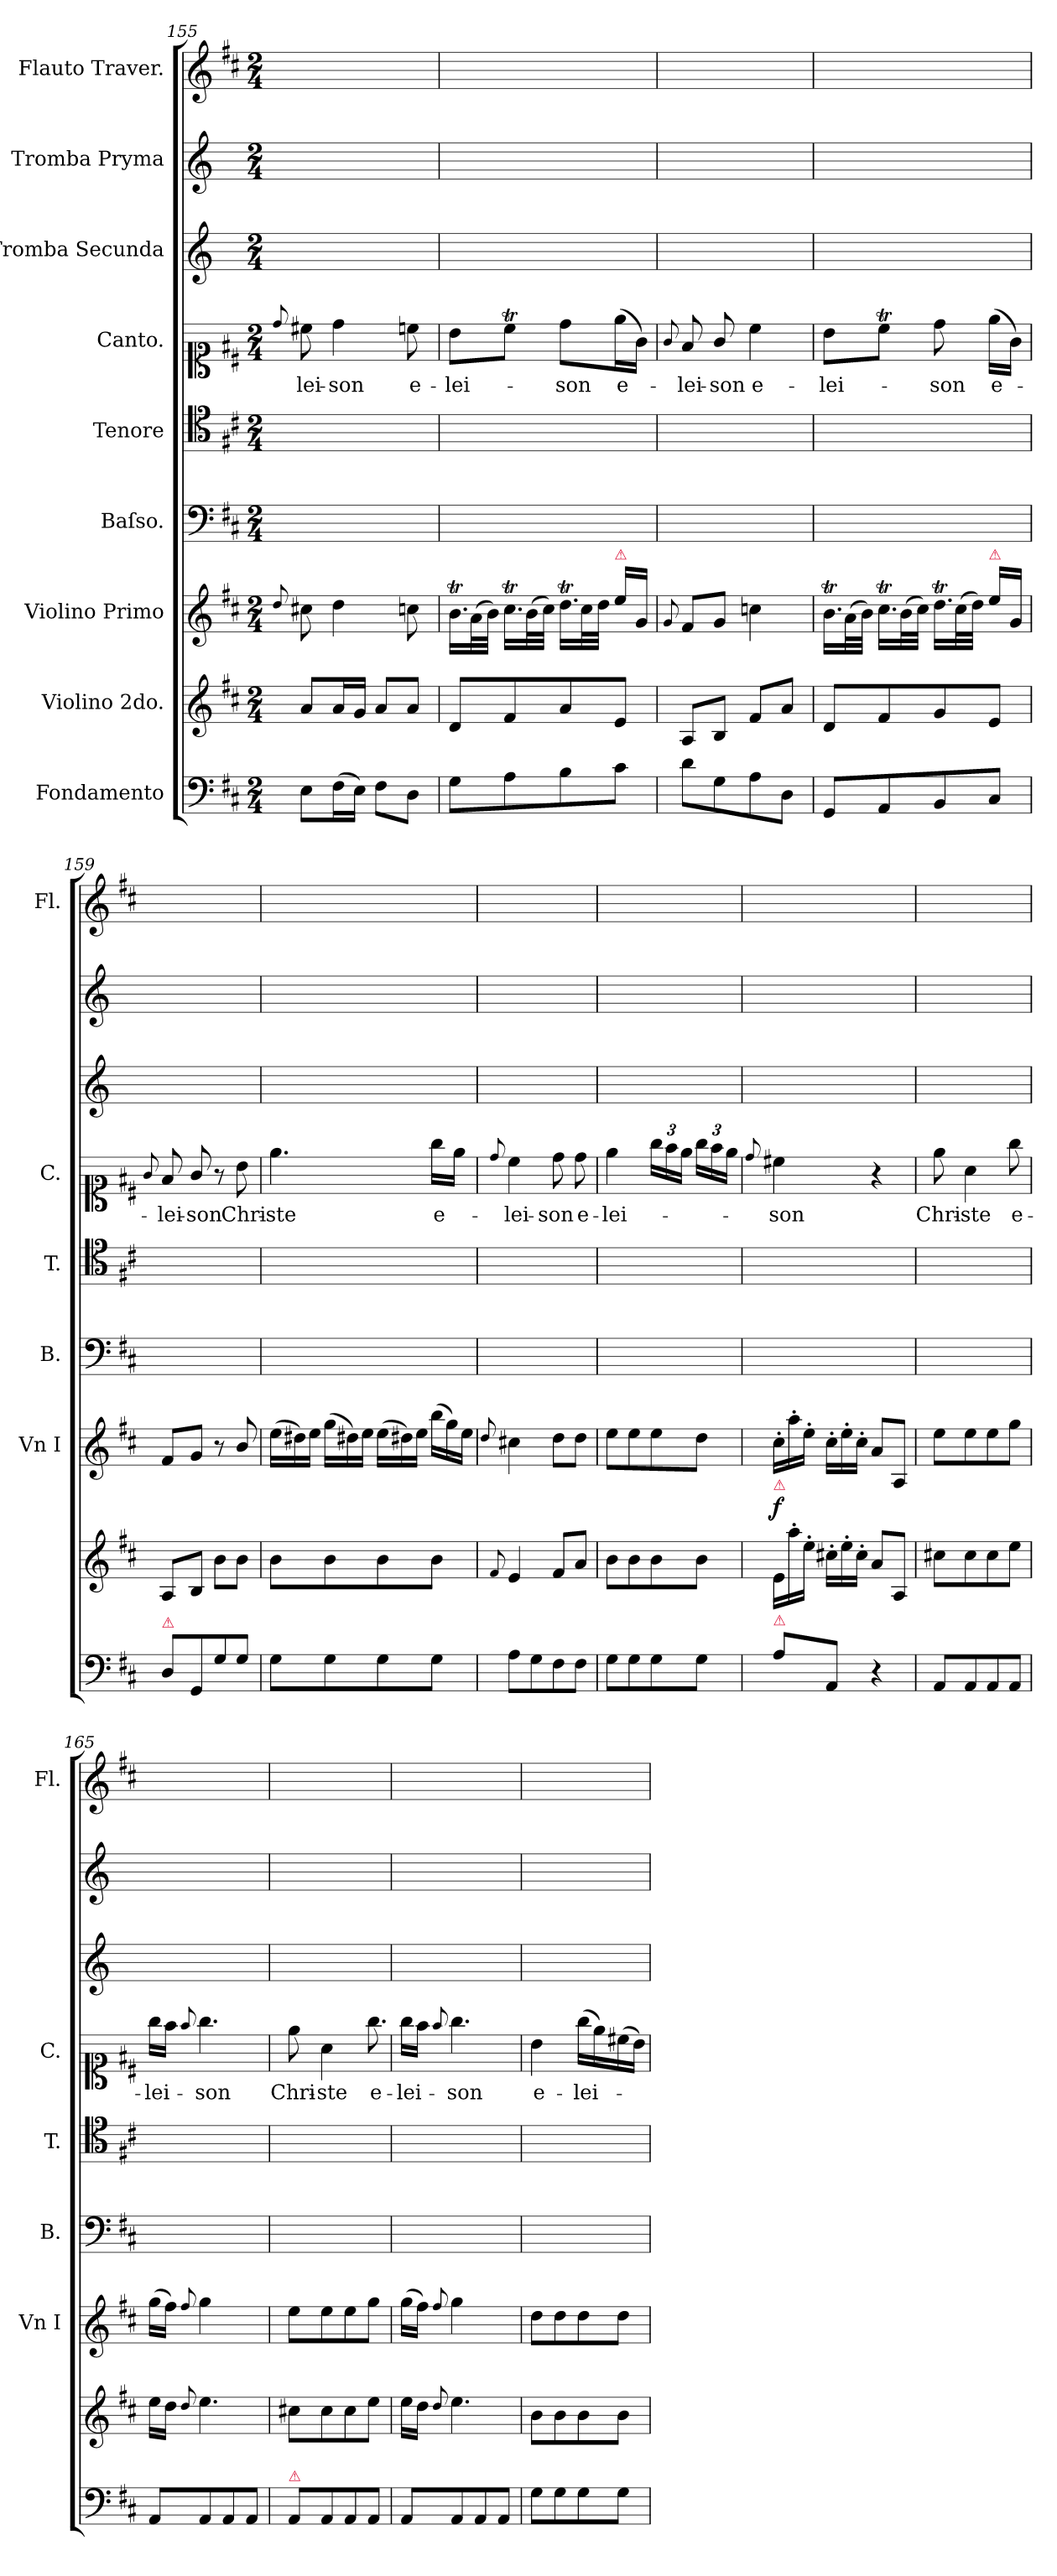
**kern	**kern	**dynam	**kern	**dynam	**kern	**kern	**kern	**text	**kern	**kern	**kern
*part9	*part8	*part8	*part7	*part7	*part6	*part5	*part4	*part4	*part3	*part2	*part1
*staff9	*staff8	*staff8	*staff7	*staff7	*staff6	*staff5	*staff4	*staff4	*staff3	*staff2	*staff1
*I"Fondamento	*I"Violino 2do.	*	*I"Violino Primo	*	*I"Baſso.	*I"Tenore	*I"Canto.	*	*I"Tromba Secunda	*I"Tromba Pryma	*I"Flauto Traver.
*	*	*	*I'Vn I	*	*I'B.	*I'T.	*I'C.	*	*	*	*I'Fl.
*clefF4	*clefG2	*	*clefG2	*	*clefF4	*clefC4	*clefC1	*	*clefG2	*clefG2	*clefG2
*	*	*	*	*	*	*	*	*	*ITrd-1c-2	*ITrd-1c-2	*
*k[f#c#]	*k[f#c#]	*	*k[f#c#]	*	*k[f#c#]	*k[f#c#]	*k[f#c#]	*	*k[f#c#]	*k[f#c#]	*k[f#c#]
*M2/4	*M2/4	*	*M2/4	*	*M2/4	*M2/4	*M2/4	*	*M2/4	*M2/4	*M2/4
=155	=155	=155	=155	=155	=155	=155	=155	=155	=155	=155	=155
.	.	.	8qqdd/	.	.	.	8qqdd/	.	.	.	.
8E\L	8a/L	.	8cc#X\	.	2ryy	2ryy	8cc#X\	-lei-	2ryy	2ryy	2ryy
(>16F#\L	16a/L	.	4dd\	.	.	.	4dd\	-son	.	.	.
16E\JJ)	16g/JJ	.	.	.	.	.	.	.	.	.	.
8F#\L	8a/L	.	.	.	.	.	.	.	.	.	.
8D\J	8a/J	.	8ccn\	.	.	.	8ccn\	e-	.	.	.
=156	=156	=156	=156	=156	=156	=156	=156	=156	=156	=156	=156
!	!	!	!LO:N:vis=16.	!	!	!	!	!	!	!	!
8G\L	8d/L	.	16bT\LL	.	2ryy	2ryy	8b\L	-lei-	2ryy	2ryy	2ryy
.	.	.	(>32a\L	.	.	.	.	.	.	.	.
.	.	.	32b\JJJ)	.	.	.	.	.	.	.	.
!	!	!	!LO:N:vis=16.	!	!	!	!	!	!	!	!
8A\	8f#/	.	16cc#t\LL	.	.	.	8cc#t\J	.	.	.	.
.	.	.	(32b\L	.	.	.	.	.	.	.	.
.	.	.	32cc#\JJJ)	.	.	.	.	.	.	.	.
!	!	!	!LO:N:vis=16.	!	!	!	!	!	!	!	!
8B\	8a/	.	16ddT\LL	.	.	.	8dd\L	-son	.	.	.
.	.	.	32cc#\L	.	.	.	.	.	.	.	.
.	.	.	32dd\JJJ	.	.	.	.	.	.	.	.
!	!	!	!LO:TX:a:color=crimson:t=⚠	!	!	!	!	!	!	!	!
8c#\J	8e/J	.	16ee\LL	.	.	.	(>16ee\L	e-	.	.	.
.	.	.	16g/JJ	.	.	.	16g\JJ)	.	.	.	.
=157	=157	=157	=157	=157	=157	=157	=157	=157	=157	=157	=157
.	.	.	8qqg/	.	.	.	8qqg/	.	.	.	.
8d\L	8A/L	.	8f#/L	.	2ryy	2ryy	8f#/	-lei-	2ryy	2ryy	2ryy
8G\	8B/J	.	8g/J	.	.	.	8g/	-son	.	.	.
8A\	8f#/L	.	4ccn\	.	.	.	4cc#\	e-	.	.	.
8D\J	8a/J	.	.	.	.	.	.	.	.	.	.
=158	=158	=158	=158	=158	=158	=158	=158	=158	=158	=158	=158
!	!	!	!LO:N:vis=16.	!	!	!	!	!	!	!	!
8GG/L	8d/L	.	16bT\LL	.	2ryy	2ryy	8b\L	-lei-	2ryy	2ryy	2ryy
.	.	.	(>32a\L	.	.	.	.	.	.	.	.
.	.	.	32b\JJJ)	.	.	.	.	.	.	.	.
!	!	!	!LO:N:vis=16.	!	!	!	!	!	!	!	!
8AA/	8f#/	.	16cc#t\LL	.	.	.	8cc#t\J	.	.	.	.
.	.	.	(>32b\L	.	.	.	.	.	.	.	.
.	.	.	32cc#\JJJ)	.	.	.	.	.	.	.	.
!	!	!	!LO:N:vis=16.	!	!	!	!	!	!	!	!
8BB/	8g/	.	16ddT\LL	.	.	.	8dd\	-son	.	.	.
.	.	.	(<32cc#\L	.	.	.	.	.	.	.	.
.	.	.	32dd\JJJ)	.	.	.	.	.	.	.	.
!	!	!	!LO:TX:a:color=crimson:t=⚠	!	!	!	!	!	!	!	!
8C#/J	8e/J	.	16ee\LL	.	.	.	(>16ee\LL	e-	.	.	.
.	.	.	16g/JJ	.	.	.	16g\JJ)	.	.	.	.
=159	=159	=159	=159	=159	=159	=159	=159	=159	=159	=159	=159
.	.	.	.	.	.	.	8qqg/	.	.	.	.
!LO:TX:a:color=crimson:t=⚠	!	!	!	!	!	!	!	!	!	!	!
8D/L	8A/L	.	8f#/L	.	2ryy	2ryy	8f#/	-lei-	2ryy	2ryy	2ryy
8GG/	8B/J	.	8g/J	.	.	.	8g/	-son	.	.	.
8G\	8b\L	.	8r	.	.	.	8r	.	.	.	.
8G\J	8b\J	.	8b/	.	.	.	8b\	Chri-	.	.	.
=160	=160	=160	=160	=160	=160	=160	=160	=160	=160	=160	=160
*	*	*	*Xtuplet	*	*	*	*	*	*	*	*
8G\L	8b\L	.	(>24ee\LL	.	2ryy	2ryy	4.ee\	-ste	2ryy	2ryy	2ryy
.	.	.	24dd#X\)	.	.	.	.	.	.	.	.
.	.	.	24ee\JJ	.	.	.	.	.	.	.	.
8G\	8b\	.	(>24gg\LL	.	.	.	.	.	.	.	.
.	.	.	24dd#X\)	.	.	.	.	.	.	.	.
.	.	.	24ee\JJ	.	.	.	.	.	.	.	.
8G\	8b\	.	(24ee\LL	.	.	.	.	.	.	.	.
.	.	.	24dd#X\)	.	.	.	.	.	.	.	.
.	.	.	24ee\JJ	.	.	.	.	.	.	.	.
8G\J	8b\J	.	(>24bb\LL	.	.	.	16gg\LL	e-	.	.	.
.	.	.	24gg\)	.	.	.	.	.	.	.	.
.	.	.	.	.	.	.	16ee\JJ	.	.	.	.
.	.	.	24ee\JJ	.	.	.	.	.	.	.	.
=161	=161	=161	=161	=161	=161	=161	=161	=161	=161	=161	=161
.	8qqf#/	.	8qqdd/	.	.	.	8qqdd/	.	.	.	.
8A\L	4e/	.	4cc#X\	.	2ryy	2ryy	4cc#\	-lei-	2ryy	2ryy	2ryy
8G\	.	.	.	.	.	.	.	.	.	.	.
8F#\	8f#/L	.	8dd\L	.	.	.	8dd\	-son	.	.	.
8F#\J	8a/J	.	8dd\J	.	.	.	8dd\	e-	.	.	.
=162	=162	=162	=162	=162	=162	=162	=162	=162	=162	=162	=162
8G\L	8b\L	.	8ee\L	.	2ryy	2ryy	4ee\	-lei-	2ryy	2ryy	2ryy
8G\	8b\	.	8ee\	.	.	.	.	.	.	.	.
8G\	8b\	.	8ee\	.	.	.	24gg\LL	.	.	.	.
.	.	.	.	.	.	.	24ff#\	.	.	.	.
.	.	.	.	.	.	.	24ee\JJ	.	.	.	.
8G\J	8b\J	.	8dd\J	.	.	.	24gg\LL	.	.	.	.
.	.	.	.	.	.	.	24ff#\	.	.	.	.
.	.	.	.	.	.	.	24ee\JJ	.	.	.	.
=163	=163	=163	=163	=163	=163	=163	=163	=163	=163	=163	=163
.	.	.	.	.	.	.	8qqdd/	.	.	.	.
*	*Xtuplet	*	*	*	*	*	*	*	*	*	*
!	!LO:TX:a:color=crimson:t=⚠	!	!	!	!	!	!	!	!	!	!
!LO:TX:a:color=crimson:t=⚠	!	!	!	!	!	!	!	!	!	!	!
!	!	!LO:DY:a	!	!LO:DY:a	!	!	!	!	!	!	!
8A\L	24e/LL	f	24cc#'\LL	for	2ryy	2ryy	4cc#X\	-son	2ryy	2ryy	2ryy
.	24aa'\	.	24aa'\	.	.	.	.	.	.	.	.
.	24ee'\JJ	.	24ee'\JJ	.	.	.	.	.	.	.	.
8AA/J	24cc#X'\LL	.	24cc#'\LL	.	.	.	.	.	.	.	.
.	24ee'\	.	24ee'\	.	.	.	.	.	.	.	.
.	24cc#'\JJ	.	24cc#'\JJ	.	.	.	.	.	.	.	.
4r	8a/L	.	8a/L	.	.	.	4r	.	.	.	.
.	8A/J	.	8A/J	.	.	.	.	.	.	.	.
=164	=164	=164	=164	=164	=164	=164	=164	=164	=164	=164	=164
!	!	!	!	!LO:DY:a	!	!	!	!	!	!	!
8AA/L	8cc#X\L	.	8ee\L	pia	2ryy	2ryy	8ee\	Chri-	2ryy	2ryy	2ryy
8AA/	8cc#\	.	8ee\	.	.	.	4a\	-ste	.	.	.
8AA/	8cc#\	.	8ee\	.	.	.	.	.	.	.	.
8AA/J	8ee\J	.	8gg\J	.	.	.	8gg\	e-	.	.	.
=165	=165	=165	=165	=165	=165	=165	=165	=165	=165	=165	=165
8AA/L	16ee\LL	.	(>16gg\LL	.	2ryy	2ryy	16gg\LL	-lei-	2ryy	2ryy	2ryy
.	16dd\JJ	.	16ff#\JJ)	.	.	.	16ff#\JJ	.	.	.	.
.	8qqdd/	.	8qqff#/	.	.	.	8qqff#/	.	.	.	.
!	!	!	!LO:N:vis=4	!	!	!	!	!	!	!	!
8AA/	4.ee\	.	4.gg\	.	.	.	4.gg\	-son	.	.	.
8AA/	.	.	.	.	.	.	.	.	.	.	.
8AA/J	.	.	.	.	.	.	.	.	.	.	.
=166	=166	=166	=166	=166	=166	=166	=166	=166	=166	=166	=166
!LO:TX:a:color=crimson:t=⚠	!	!	!	!	!	!	!	!	!	!	!
8AA/L	8cc#X\L	.	8ee\L	.	2ryy	2ryy	8ee\	Chri-	2ryy	2ryy	2ryy
8AA/	8cc#\	.	8ee\	.	.	.	4a\	-ste	.	.	.
8AA/	8cc#\	.	8ee\	.	.	.	.	.	.	.	.
!	!	!	!	!	!	!	!LO:N:vis=8.	!	!	!	!
8AA/J	8ee\J	.	8gg\J	.	.	.	8gg\	e-	.	.	.
=167	=167	=167	=167	=167	=167	=167	=167	=167	=167	=167	=167
8AA/L	16ee\LL	.	(>16gg\LL	.	2ryy	2ryy	16gg\LL	-lei-	2ryy	2ryy	2ryy
.	16dd\JJ	.	16ff#\JJ)	.	.	.	16ff#\JJ	.	.	.	.
.	8qqdd/	.	8qqff#/	.	.	.	8qqff#/	.	.	.	.
!	!	!	!LO:N:vis=4	!	!	!	!	!	!	!	!
8AA/	4.ee\	.	4.gg\	.	.	.	4.gg\	-son	.	.	.
8AA/	.	.	.	.	.	.	.	.	.	.	.
8AA/J	.	.	.	.	.	.	.	.	.	.	.
=168	=168	=168	=168	=168	=168	=168	=168	=168	=168	=168	=168
8G\L	8b\L	.	8dd\L	.	2ryy	2ryy	4b\	e-	2ryy	2ryy	2ryy
8G\	8b\	.	8dd\	.	.	.	.	.	.	.	.
8G\	8b\	.	8dd\	.	.	.	(>16gg\LL	-lei-	.	.	.
.	.	.	.	.	.	.	16ee\)	.	.	.	.
8G\J	8b\J	.	8dd\J	.	.	.	(>16cc#X\	.	.	.	.
.	.	.	.	.	.	.	16b\JJ)	.	.	.	.
=	=	=	=	=	=	=	=	=	=	=	=
*-	*-	*-	*-	*-	*-	*-	*-	*-	*-	*-	*-
